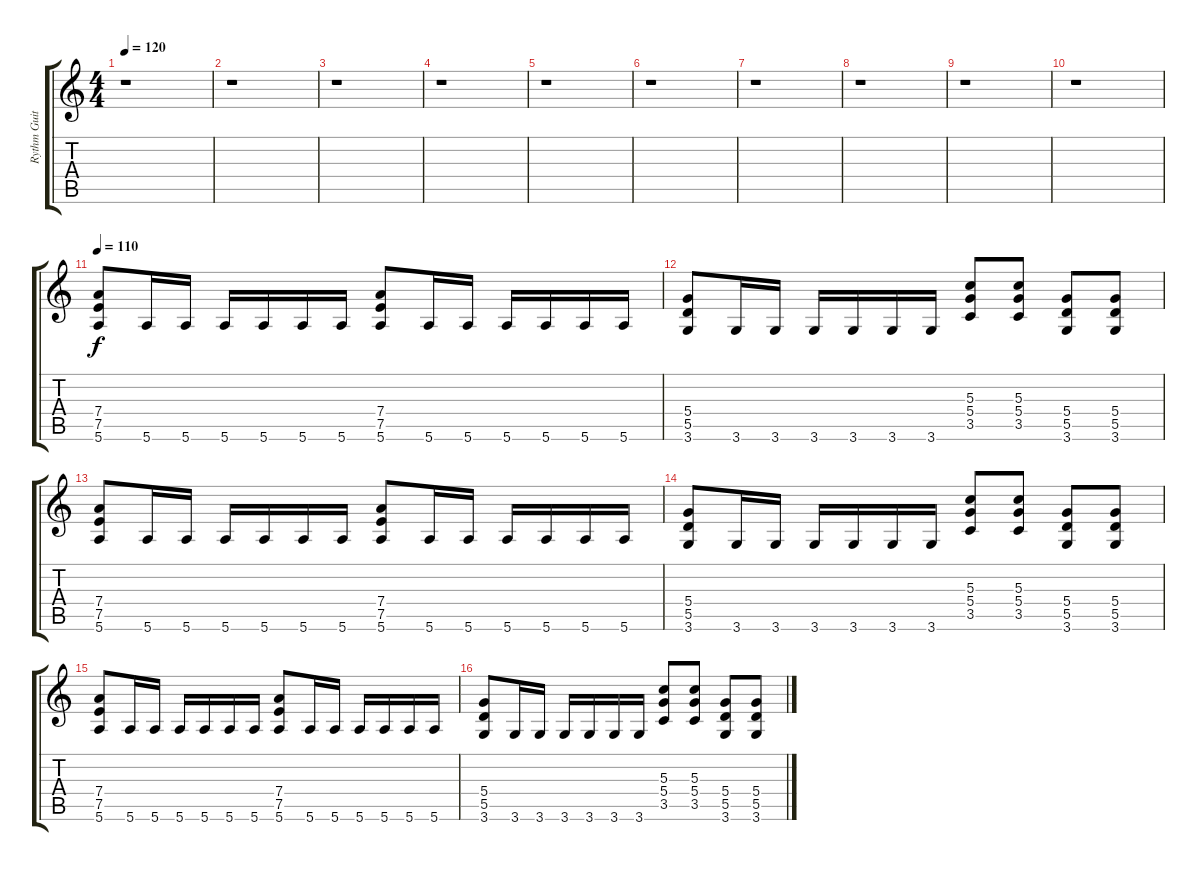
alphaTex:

\track ("Rythm Guitar" "Rythm Guit") {instrument overdrivenguitar}
\staff {score tabs}
\tuning (E4 B3 G3 D3 A2 E2) {hide}
\ts (4 4)
\tempo 120
\clef g2
\ks c
r.1{dy f} |
r.1 |
r.1 |
r.1 |
r.1 |
r.1 |
r.1 |
r.1 |
r.1 |
r.1 |
\tempo 110
(7.4 7.5 5.6).8 5.6.16 5.6.16 5.6.16 5.6.16 5.6.16 5.6.16 (7.4 7.5 5.6).8 5.6.16 5.6.16 5.6.16 5.6.16 5.6.16 5.6.16 |
(5.4 5.5 3.6).8 3.6.16 3.6.16 3.6.16 3.6.16 3.6.16 3.6.16 (5.3 5.4 3.5).8 (5.3 5.4 3.5).8 (5.4 5.5 3.6).8 (5.4 5.5 3.6).8 |
(7.4 7.5 5.6).8 5.6.16 5.6.16 5.6.16 5.6.16 5.6.16 5.6.16 (7.4 7.5 5.6).8 5.6.16 5.6.16 5.6.16 5.6.16 5.6.16 5.6.16 |
(5.4 5.5 3.6).8 3.6.16 3.6.16 3.6.16 3.6.16 3.6.16 3.6.16 (5.3 5.4 3.5).8 (5.3 5.4 3.5).8 (5.4 5.5 3.6).8 (5.4 5.5 3.6).8 |
(7.4 7.5 5.6).8 5.6.16 5.6.16 5.6.16 5.6.16 5.6.16 5.6.16 (7.4 7.5 5.6).8 5.6.16 5.6.16 5.6.16 5.6.16 5.6.16 5.6.16 |
(5.4 5.5 3.6).8 3.6.16 3.6.16 3.6.16 3.6.16 3.6.16 3.6.16 (5.3 5.4 3.5).8 (5.3 5.4 3.5).8 (5.4 5.5 3.6).8 (5.4 5.5 3.6).8
